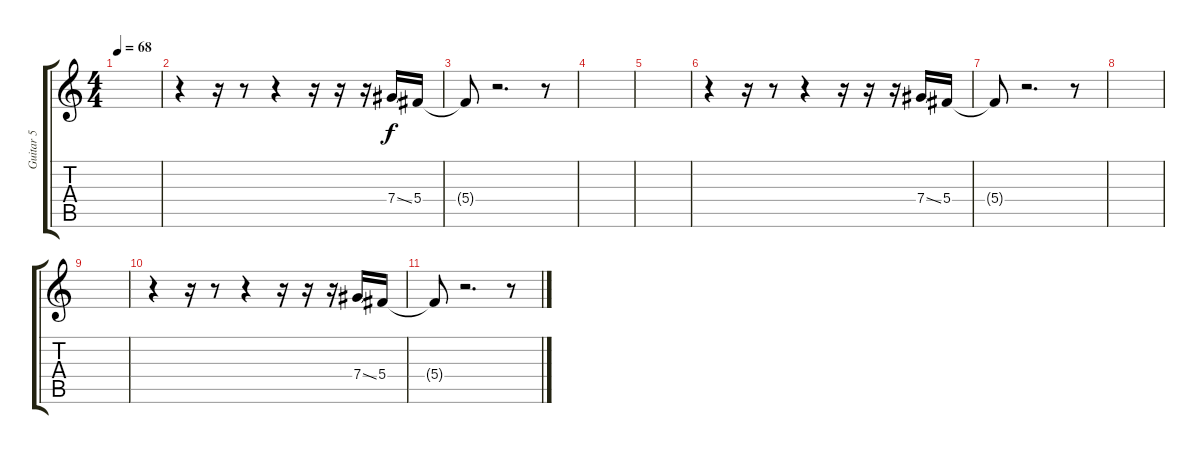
\track ("Guitar 5" "Guitar 5") {instrument distortionguitar}
\staff {score tabs}
\tuning (Eb4 Bb3 Gb3 Db3 Ab2 Eb2) {hide}
\ts (4 4)
\tempo 68
\clef g2
\ks c
|
r.4 r.16 r.8 r.4 r.16 r.16 r.16 7.4{ss}.16{volume 16 balance 8 instrument overdrivenguitar} 5.4.16 |
5.4{t}.8 r.2{d} r.8 |
|
|
r.4 r.16 r.8 r.4 r.16 r.16 r.16 7.4{ss}.16{volume 16 balance 8 instrument overdrivenguitar} 5.4.16 |
5.4{t}.8 r.2{d} r.8 |
|
|
r.4 r.16 r.8 r.4 r.16 r.16 r.16 7.4{ss}.16{volume 16 balance 8 instrument overdrivenguitar} 5.4.16 |
5.4{t}.8 r.2{d} r.8
